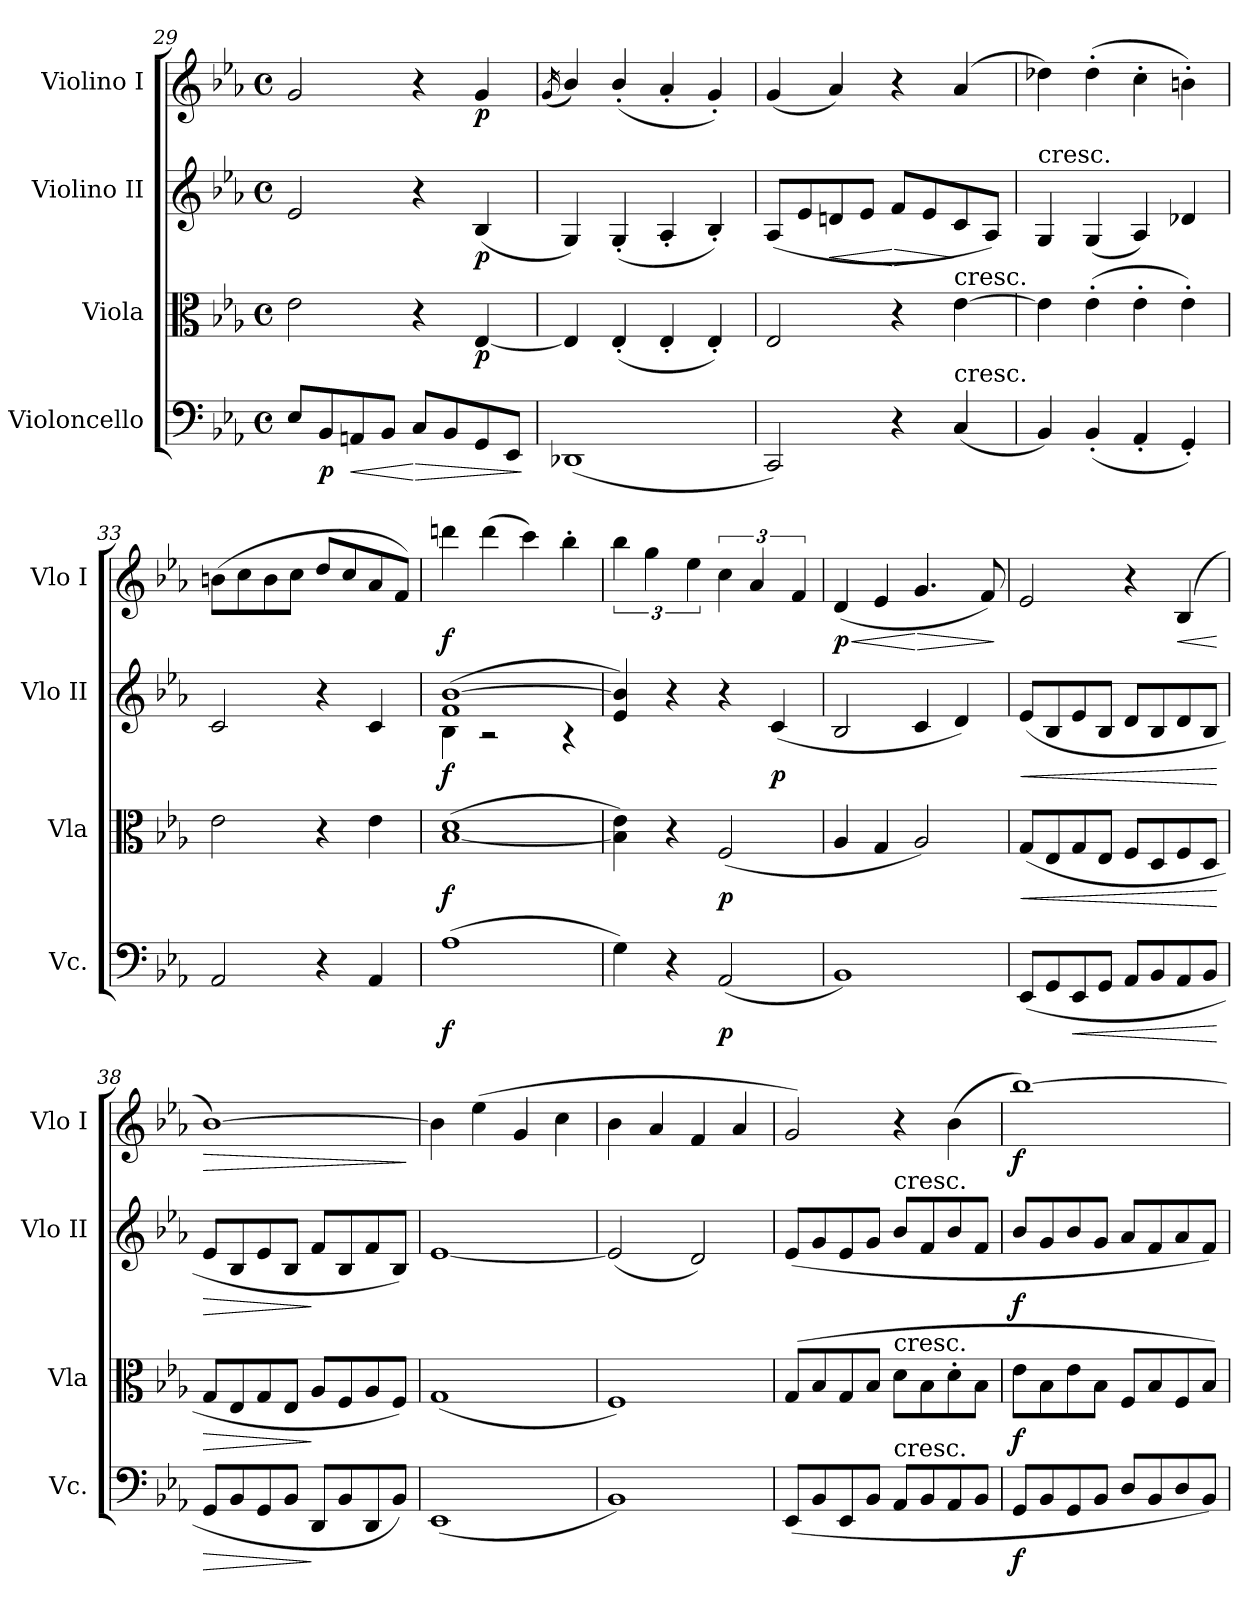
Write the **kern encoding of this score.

**kern	**dynam	**kern	**dynam	**kern	**dynam	**kern	**dynam
*part4	*part4	*part3	*part3	*part2	*part2	*part1	*part1
*staff4	*staff4	*staff3	*staff3	*staff2	*staff2	*staff1	*staff1
*I"Violoncello	*	*I"Viola	*	*I"Violino II	*	*I"Violino I	*
*I'Vc.	*	*I'Vla	*	*I'Vlo II	*	*I'Vlo I	*
*clefF4	*	*clefC3	*	*clefG2	*	*clefG2	*
*k[b-e-a-]	*	*k[b-e-a-]	*	*k[b-e-a-]	*	*k[b-e-a-]	*
*M4/4	*	*M4/4	*	*M4/4	*	*M4/4	*
*met(c)	*	*met(c)	*	*met(c)	*	*met(c)	*
=29	=29	=29	=29	=29	=29	=29	=29
8E-/L	.	2e-\	.	2e-/	.	2g/	.
!	!LO:DY:b	!	!	!	!	!	!
8BB-/	p	.	.	.	.	.	.
!	!LO:HP:b	!	!	!	!	!	!
8AAn/	<	.	.	.	.	.	.
8BB-/J	.	.	.	.	.	.	.
!	!LO:HP:n=1:b	!	!	!	!	!	!
8C/L	[ >	4r	.	4r	.	4r	.
8BB-/	.	.	.	.	.	.	.
!	!	!	!LO:DY:b	!	!LO:DY:b	!	!LO:DY:b
8GG/	.	[4E-/	p	(4B-/	p	4g/	p
8EE-/J	.	.	.	.	.	.	.
.	]	.	.	.	.	.	.
=30	=30	=30	=30	=30	=30	=30	=30
.	.	.	.	.	.	(16qg/	.
(1DD-X	.	4E-/]	.	4G/)	.	4b-/)	.
.	.	(4E-'/	.	(4G'/	.	(4b-'/	.
.	.	4E-'/	.	4A-'/	.	4a-'/	.
.	.	4E-'/)	.	4B-'/)	.	4g'/)	.
!!LO:LB:g=z
=31	=31	=31	=31	=31	=31	=31	=31
2CC/)	.	2E-/	.	(8A-/L	.	(4g/	.
.	.	.	.	8e-/	.	.	.
!	!	!	!	!	!LO:HP:b	!	!
.	.	.	.	8dn/	<	4a-/)	.
.	.	.	.	8e-/J	.	.	.
!	!	!	!	!	!LO:HP:n=1:b	!	!
4r	.	4r	.	8f/L	[ >	4r	.
.	.	.	.	8e-/	.	.	.
!	!	!LO:TX:a:t=cresc.	!	!	!	!	!
!LO:TX:a:t=cresc.	!	!	!	!	!	!	!
(4C/	.	[4e-\	.	8c/	]	(4a-/	.
.	.	.	.	8A-/J)	.	.	.
=32	=32	=32	=32	=32	=32	=32	=32
!	!	!	!	!LO:TX:a:t=cresc.	!	!	!
4BB-/)	.	4e-\]	.	4G/	.	4dd-X\)	.
(4BB-'/	.	(4e-'\	.	(4G/	.	(4dd-'\	.
4AA-'/	.	4e-'\	.	4A-/)	.	4cc'\	.
4GG'/)	.	4e-'\)	.	4d-X/	.	4bn'\)	.
=33	=33	=33	=33	=33	=33	=33	=33
2AA-/	.	2e-\	.	2c/	.	(8bn\L	.
.	.	.	.	.	.	8cc\	.
.	.	.	.	.	.	8b\	.
.	.	.	.	.	.	8cc\J	.
4r	.	4r	.	4r	.	8dd/L	.
.	.	.	.	.	.	8cc/	.
4AA-/	.	4e-\	.	4c/	.	8a-/	.
.	.	.	.	.	.	8f/J)	.
=34	=34	=34	=34	=34	=34	=34	=34
*	*	*	*	*^	*	*	*
!	!LO:DY:b	!	!LO:DY:b	!	!	!LO:DY:b	!	!LO:DY:b
(1A-	f	([1B- 1d	f	(1f [1b-	4B-\	f	4dddn\	f
.	.	.	.	.	2r	.	(4ddd\	.
.	.	.	.	.	.	.	4ccc\)	.
.	.	.	.	.	4r	.	4bb-'\	.
*	*	*	*	*v	*v	*	*	*
=35	=35	=35	=35	=35	=35	=35	=35
4G\)	.	4B-\] 4e-\)	.	4e-/ 4b-/])	.	6bb-\	.
.	.	.	.	.	.	6gg\	.
4r	.	4r	.	4r	.	.	.
.	.	.	.	.	.	6ee-\	.
!	!LO:DY:b	!	!LO:DY:b	!	!	!	!
(2AA-/	p	(2F/	p	4r	.	6cc\	.
.	.	.	.	.	.	6a-/	.
!	!	!	!	!	!LO:DY:b	!	!
.	.	.	.	(4c/	p	.	.
.	.	.	.	.	.	6f/	.
=36	=36	=36	=36	=36	=36	=36	=36
!	!	!	!	!	!	!	!LO:HP:b
!	!	!	!	!	!	!	!LO:DY:n=1:b
1BB-)	.	4A-/	.	2B-/	.	(4d/	< p
.	.	4G/	.	.	.	4e-/	.
!	!	!	!	!	!	!	!LO:HP:n=1:b
.	.	2A-/)	.	4c/	.	4.g/	[ >
.	.	.	.	4d/)	.	.	.
.	.	.	.	.	.	8f/)	.
.	.	.	.	.	.	.	]
=37	=37	=37	=37	=37	=37	=37	=37
!	!	!	!LO:HP:b	!	!LO:HP:b	!	!
(8EE-/L	.	(8G/L	<	(8e-/L	<	2e-/	.
8GG/	.	8E-/	.	8B-/	.	.	.
!	!LO:HP:b	!	!	!	!	!	!
8EE-/	<	8G/	.	8e-/	.	.	.
8GG/J	.	8E-/J	.	8B-/J	.	.	.
8AA-/L	.	8F/L	.	8d/L	.	4r	.
8BB-/	.	8D/	.	8B-/	.	.	.
!	!	!	!	!	!	!	!LO:HP:b
8AA-/	.	8F/	.	8d/	.	(4B-/	<
8BB-/J	.	8D/J	.	8B-/J	.	.	.
.	[	.	[	.	[	.	[
=38	=38	=38	=38	=38	=38	=38	=38
!	!LO:HP:b	!	!LO:HP:b	!	!LO:HP:b	!	!LO:HP:b
8GG/L	>	8G/L	>	8e-/L	>	[1b-)	>
8BB-/	.	8E-/	.	8B-/	.	.	.
8GG/	.	8G/	.	8e-/	.	.	.
8BB-/J	.	8E-/J	.	8B-/J	.	.	.
8DD/L	]	8A-/L	]	8f/L	]	.	.
8BB-/	.	8F/	.	8B-/	.	.	.
8DD/	.	8A-/	.	8f/	.	.	.
8BB-/J)	.	8F/J)	.	8B-/J)	.	.	.
.	.	.	.	.	.	.	]
=39	=39	=39	=39	=39	=39	=39	=39
(1EE-	.	(1G	.	[1e-	.	4b-\]	.
.	.	.	.	.	.	(4ee-\	.
.	.	.	.	.	.	4g/	.
.	.	.	.	.	.	4cc\	.
=40	=40	=40	=40	=40	=40	=40	=40
1BB-)	.	1F)	.	(2e-/]	.	4b-\	.
.	.	.	.	.	.	4a-/	.
.	.	.	.	2d/)	.	4f/	.
.	.	.	.	.	.	4a-/	.
!!LO:PB:g=z
=41	=41	=41	=41	=41	=41	=41	=41
(8EE-/L	.	(8G/L	.	(8e-/L	.	2g/)	.
8BB-/	.	8B-/	.	8g/	.	.	.
8EE-/	.	8G/	.	8e-/	.	.	.
8BB-/J	.	8B-/J	.	8g/J	.	.	.
!	!	!	!	!LO:TX:a:t=cresc.	!	!	!
!	!	!LO:TX:a:t=cresc.	!	!	!	!	!
!LO:TX:a:t=cresc.	!	!	!	!	!	!	!
8AA-/L	.	8d\L	.	8b-/L	.	4r	.
8BB-/	.	8B-\	.	8f/	.	.	.
8AA-/	.	8d'\	.	8b-/	.	(4b-\	.
8BB-/J	.	8B-\J	.	8f/J	.	.	.
=42	=42	=42	=42	=42	=42	=42	=42
!	!LO:DY:b	!	!LO:DY:b	!	!LO:DY:b	!	!LO:DY:b
8GG/L	f	8e-\L	f	8b-/L	f	[1bb-)	f
8BB-/	.	8B-\	.	8g/	.	.	.
8GG/	.	8e-\	.	8b-/	.	.	.
8BB-/J	.	8B-\J	.	8g/J	.	.	.
8D/L	.	8F/L	.	8a-/L	.	.	.
8BB-/	.	8B-/	.	8f/	.	.	.
8D/	.	8F/	.	8a-/	.	.	.
8BB-/J)	.	8B-/J)	.	8f/J)	.	.	.
=	=	=	=	=	=	=	=
*-	*-	*-	*-	*-	*-	*-	*-
